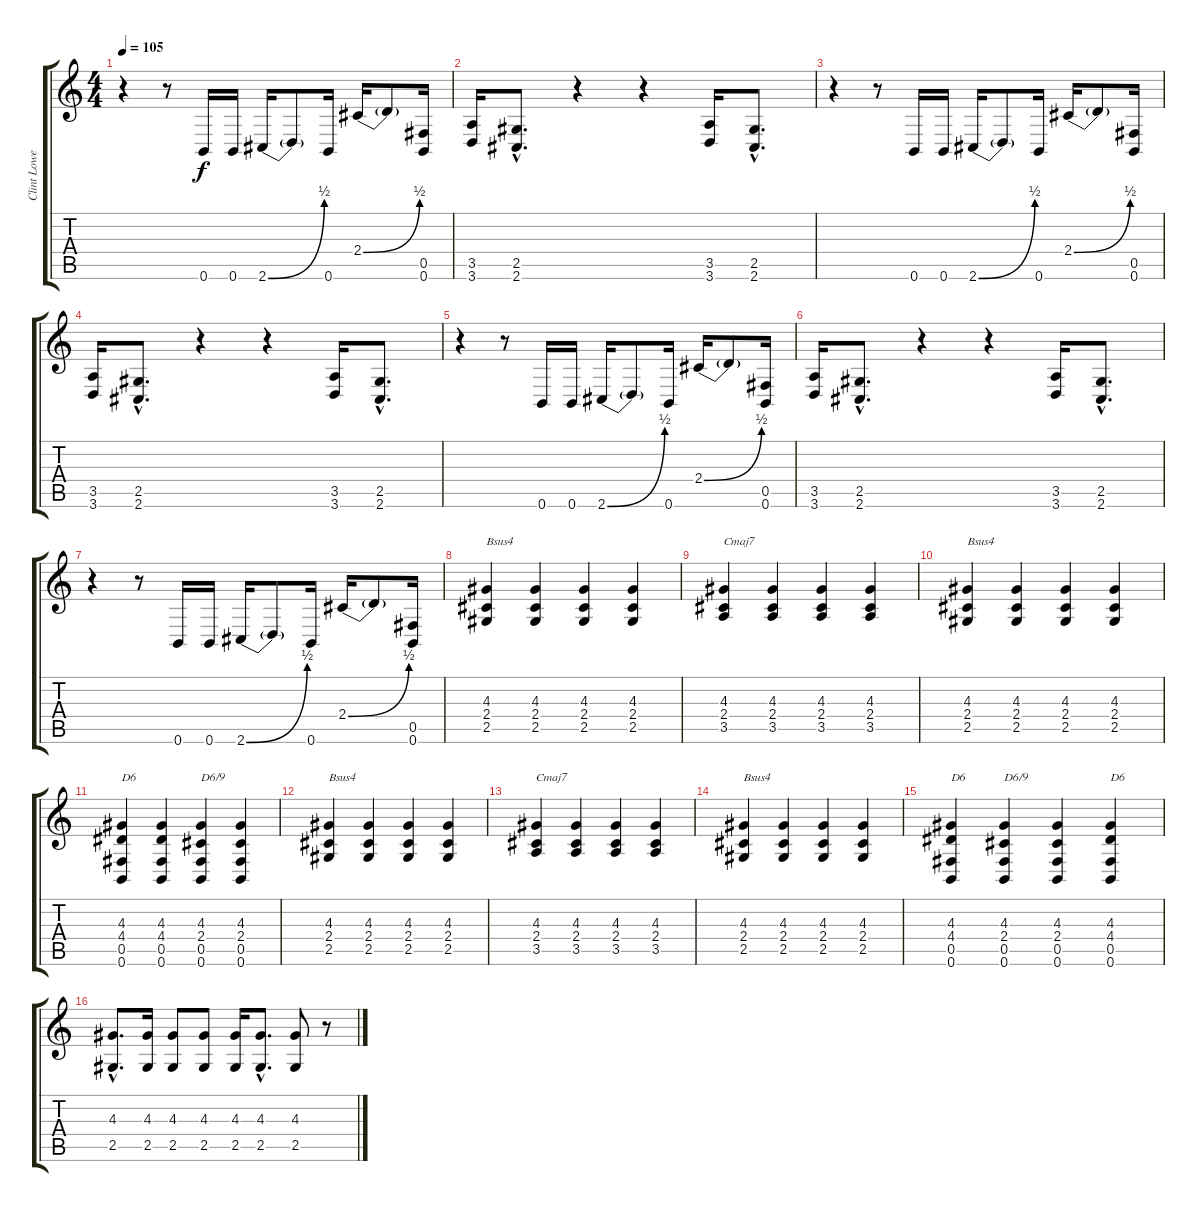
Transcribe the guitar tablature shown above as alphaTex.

\track ("Clint Lowery - Guitar 1" "Clint Lowe") {instrument distortionguitar}
\staff {score tabs}
\tuning (Db4 Ab3 E3 B2 Gb2 B1) {hide}
\ts (4 4)
\tempo 105
\clef g2
\ks c
r.4{dy f} r.8 0.6.16 0.6.16 2.6{be (bend 0 0 60 2)}.16 2.6{t}.8 0.6.16 2.4{be (bend 0 0 60 2)}.16 2.4{t}.8 (0.5 0.6).16 |
(3.5 3.6).16 (2.5{hac} 2.6{hac}).8{d} r.4 r.4 (3.5 3.6).16 (2.5{hac} 2.6{hac}).8{d} |
r.4 r.8 0.6.16 0.6.16 2.6{be (bend 0 0 60 2)}.16 2.6{t}.8 0.6.16 2.4{be (bend 0 0 60 2)}.16 2.4{t}.8 (0.5 0.6).16 |
(3.5 3.6).16 (2.5{hac} 2.6{hac}).8{d} r.4 r.4 (3.5 3.6).16 (2.5{hac} 2.6{hac}).8{d} |
r.4 r.8 0.6.16 0.6.16 2.6{be (bend 0 0 60 2)}.16 2.6{t}.8 0.6.16 2.4{be (bend 0 0 60 2)}.16 2.4{t}.8 (0.5 0.6).16 |
(3.5 3.6).16 (2.5{hac} 2.6{hac}).8{d} r.4 r.4 (3.5 3.6).16 (2.5{hac} 2.6{hac}).8{d} |
r.4 r.8 0.6.16 0.6.16 2.6{be (bend 0 0 60 2)}.16 2.6{t}.8 0.6.16 2.4{be (bend 0 0 60 2)}.16 2.4{t}.8 (0.5 0.6).16 |
(4.3 2.4 2.5).4{txt "Bsus4"} (4.3 2.4 2.5).4 (4.3 2.4 2.5).4 (4.3 2.4 2.5).4 |
(4.3 2.4 3.5).4{txt "Cmaj7"} (4.3 2.4 3.5).4 (4.3 2.4 3.5).4 (4.3 2.4 3.5).4 |
(4.3 2.4 2.5).4{txt "Bsus4"} (4.3 2.4 2.5).4 (4.3 2.4 2.5).4 (4.3 2.4 2.5).4 |
(4.3 4.4 0.5 0.6).4{txt "D6"} (4.3 4.4 0.5 0.6).4 (4.3 2.4 0.5 0.6).4{txt "D6/9"} (4.3 2.4 0.5 0.6).4 |
(4.3 2.4 2.5).4{txt "Bsus4"} (4.3 2.4 2.5).4 (4.3 2.4 2.5).4 (4.3 2.4 2.5).4 |
(4.3 2.4 3.5).4{txt "Cmaj7"} (4.3 2.4 3.5).4 (4.3 2.4 3.5).4 (4.3 2.4 3.5).4 |
(4.3 2.4 2.5).4{txt "Bsus4"} (4.3 2.4 2.5).4 (4.3 2.4 2.5).4 (4.3 2.4 2.5).4 |
(4.3 4.4 0.5 0.6).4{txt "D6"} (4.3 2.4 0.5 0.6).4{txt "D6/9"} (4.3 2.4 0.5 0.6).4 (4.3 4.4 0.5 0.6).4{txt "D6"} |
(4.3{hac} 2.5{hac}).8{d} (4.3 2.5).16 (4.3 2.5).8 (4.3 2.5).8 (4.3 2.5).16 (4.3{hac} 2.5{hac}).8{d} (4.3 2.5).8 r.8
